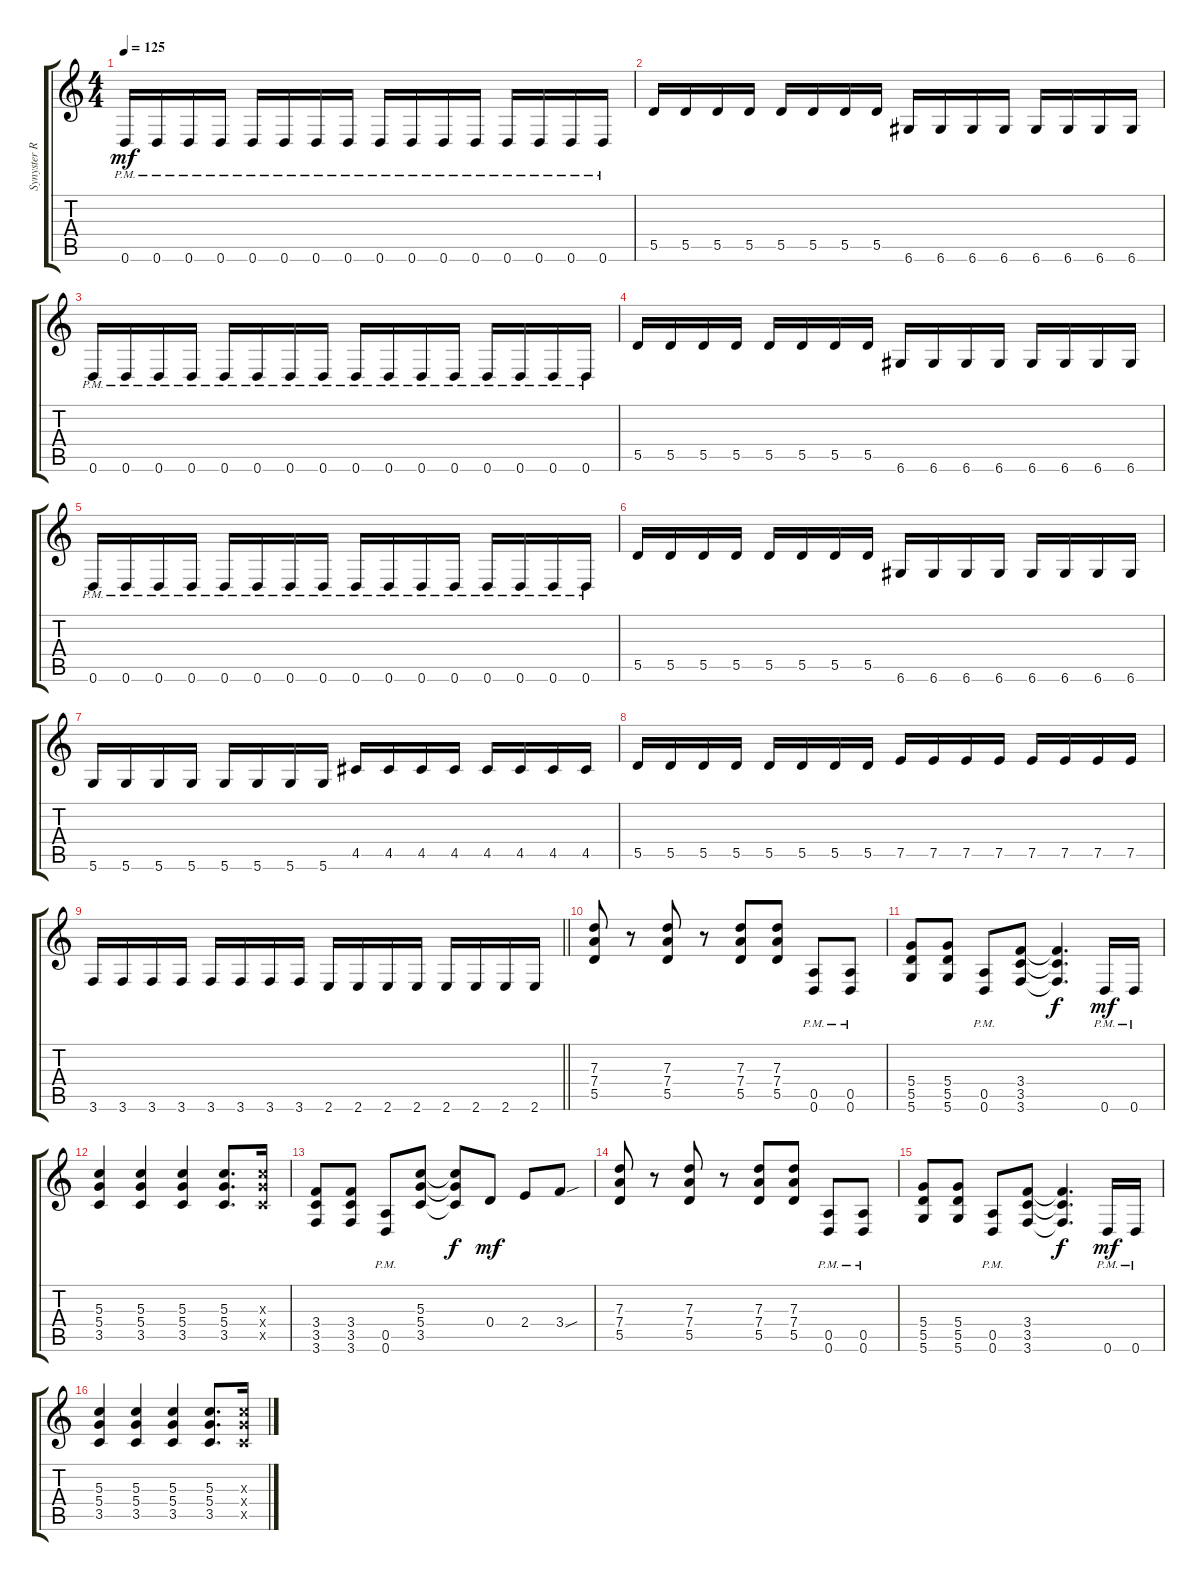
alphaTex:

\track ("Synyster Rhythm" "Synyster R") {instrument distortionguitar}
\staff {score tabs}
\tuning (E4 B3 G3 D3 A2 D2) {hide}
\ts (4 4)
\tempo 125
\clef g2
\ks c
0.6{pm}.16{dy mf} 0.6{pm}.16 0.6{pm}.16 0.6{pm}.16 0.6{pm}.16 0.6{pm}.16 0.6{pm}.16 0.6{pm}.16 0.6{pm}.16 0.6{pm}.16 0.6{pm}.16 0.6{pm}.16 0.6{pm}.16 0.6{pm}.16 0.6{pm}.16 0.6{pm}.16 |
5.5.16 5.5.16 5.5.16 5.5.16 5.5.16 5.5.16 5.5.16 5.5.16 6.6.16 6.6.16 6.6.16 6.6.16 6.6.16 6.6.16 6.6.16 6.6.16 |
0.6{pm}.16 0.6{pm}.16 0.6{pm}.16 0.6{pm}.16 0.6{pm}.16 0.6{pm}.16 0.6{pm}.16 0.6{pm}.16 0.6{pm}.16 0.6{pm}.16 0.6{pm}.16 0.6{pm}.16 0.6{pm}.16 0.6{pm}.16 0.6{pm}.16 0.6{pm}.16 |
5.5.16 5.5.16 5.5.16 5.5.16 5.5.16 5.5.16 5.5.16 5.5.16 6.6.16 6.6.16 6.6.16 6.6.16 6.6.16 6.6.16 6.6.16 6.6.16 |
0.6{pm}.16 0.6{pm}.16 0.6{pm}.16 0.6{pm}.16 0.6{pm}.16 0.6{pm}.16 0.6{pm}.16 0.6{pm}.16 0.6{pm}.16 0.6{pm}.16 0.6{pm}.16 0.6{pm}.16 0.6{pm}.16 0.6{pm}.16 0.6{pm}.16 0.6{pm}.16 |
5.5.16 5.5.16 5.5.16 5.5.16 5.5.16 5.5.16 5.5.16 5.5.16 6.6.16 6.6.16 6.6.16 6.6.16 6.6.16 6.6.16 6.6.16 6.6.16 |
5.6.16 5.6.16 5.6.16 5.6.16 5.6.16 5.6.16 5.6.16 5.6.16 4.5.16 4.5.16 4.5.16 4.5.16 4.5.16 4.5.16 4.5.16 4.5.16 |
5.5.16 5.5.16 5.5.16 5.5.16 5.5.16 5.5.16 5.5.16 5.5.16 7.5.16 7.5.16 7.5.16 7.5.16 7.5.16 7.5.16 7.5.16 7.5.16 |
\barLineRight lightlight
3.6.16 3.6.16 3.6.16 3.6.16 3.6.16 3.6.16 3.6.16 3.6.16 2.6.16 2.6.16 2.6.16 2.6.16 2.6.16 2.6.16 2.6.16 2.6.16 |
(7.3 7.4 5.5).8 r.8 (7.3 7.4 5.5).8 r.8 (7.3 7.4 5.5).8 (7.3 7.4 5.5).8 (0.5{pm} 0.6{pm}).8 (0.5{pm} 0.6{pm}).8 |
(5.4 5.5 5.6).8 (5.4 5.5 5.6).8 (0.5{pm} 0.6{pm}).8 (3.4 3.5 3.6).8 (3.4{t} 3.5{t} 3.6{t}).4{d dy f} 0.6{pm}.16{dy mf} 0.6{pm}.16 |
(5.3 5.4 3.5).4 (5.3 5.4 3.5).4 (5.3 5.4 3.5).4 (5.3 5.4 3.5).8{d} (5.3{x} 5.4{x} 3.5{x}).16 |
(3.4 3.5 3.6).8 (3.4 3.5 3.6).8 (0.5{pm} 0.6{pm}).8 (5.3 5.4 3.5).8 (5.3{t} 5.4{t} 3.5{t}).8{dy f} 0.4.8{dy mf} 2.4.8 3.4{sou}.8 |
(7.3 7.4 5.5).8 r.8 (7.3 7.4 5.5).8 r.8 (7.3 7.4 5.5).8 (7.3 7.4 5.5).8 (0.5{pm} 0.6{pm}).8 (0.5{pm} 0.6{pm}).8 |
(5.4 5.5 5.6).8 (5.4 5.5 5.6).8 (0.5{pm} 0.6{pm}).8 (3.4 3.5 3.6).8 (3.4{t} 3.5{t} 3.6{t}).4{d dy f} 0.6{pm}.16{dy mf} 0.6{pm}.16 |
(5.3 5.4 3.5).4 (5.3 5.4 3.5).4 (5.3 5.4 3.5).4 (5.3 5.4 3.5).8{d} (5.3{x} 5.4{x} 3.5{x}).16
